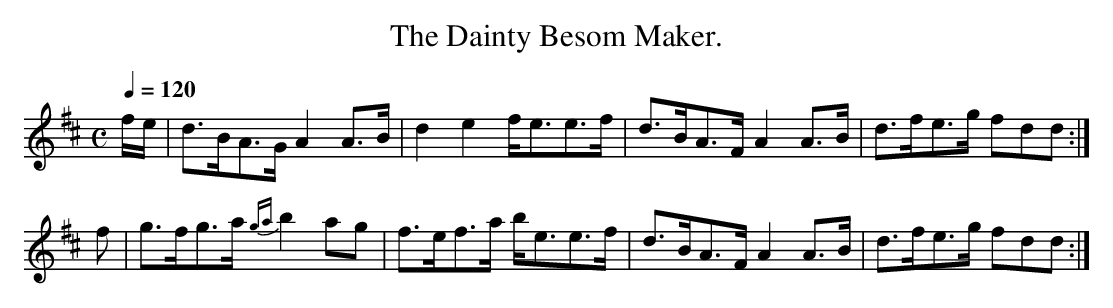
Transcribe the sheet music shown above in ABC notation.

X:1
T:The Dainty Besom Maker.
M:C
L:1/8
Q:1/4=120
K:D
f/e/ | d>BA>G A2A>B | d2e2 f<ee>f | d>BA>F A2A>B | d>fe>g fdd :|
f | g>fg>a {ga}b2ag | f>ef>a b<ee>f | d>BA>F A2A>B | d>fe>g fdd :|
